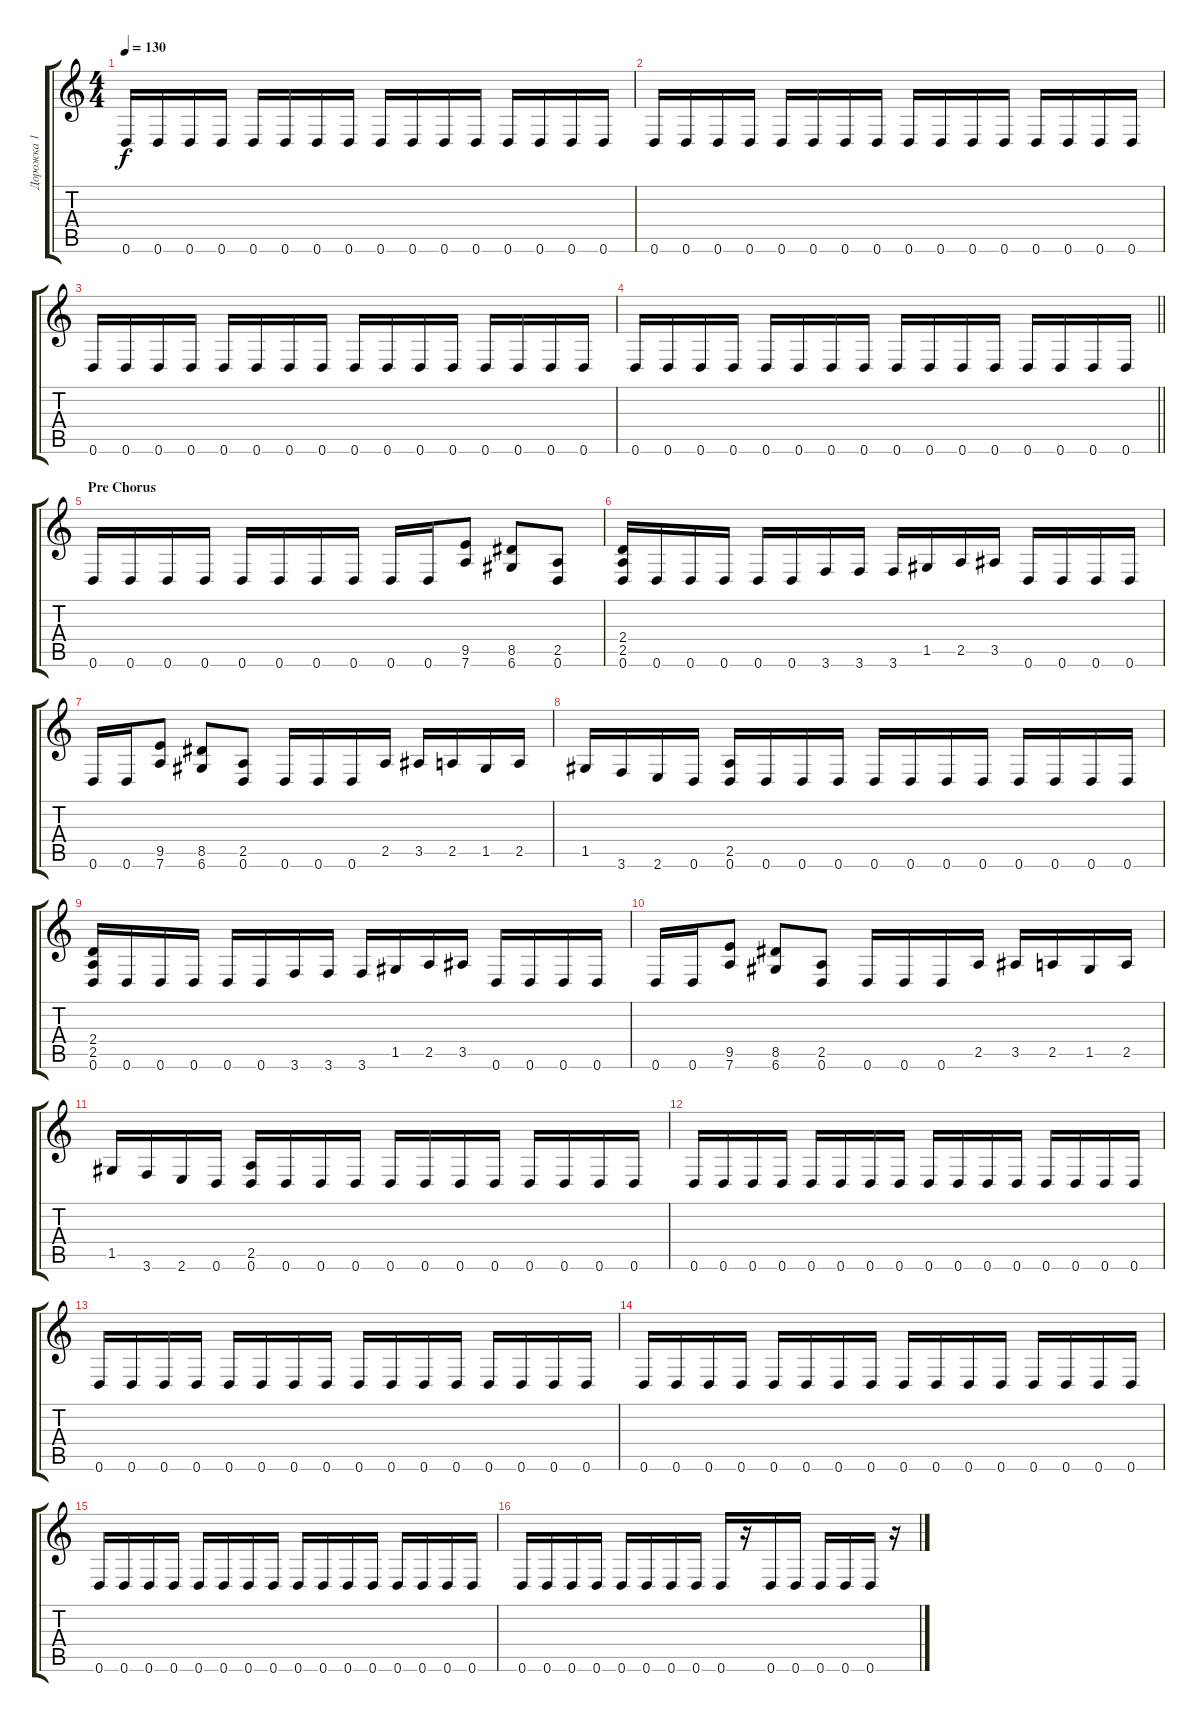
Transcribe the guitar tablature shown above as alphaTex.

\track ("Дорожка 1" "Дорожка 1") {instrument distortionguitar}
\staff {score tabs}
\tuning (D4 A3 F3 C3 G2 D2) {hide}
\ts (4 4)
\tempo 130
\clef g2
\ks c
0.6.16{dy f} 0.6.16 0.6.16 0.6.16 0.6.16 0.6.16 0.6.16 0.6.16 0.6.16 0.6.16 0.6.16 0.6.16 0.6.16 0.6.16 0.6.16 0.6.16 |
0.6.16 0.6.16 0.6.16 0.6.16 0.6.16 0.6.16 0.6.16 0.6.16 0.6.16 0.6.16 0.6.16 0.6.16 0.6.16 0.6.16 0.6.16 0.6.16 |
0.6.16 0.6.16 0.6.16 0.6.16 0.6.16 0.6.16 0.6.16 0.6.16 0.6.16 0.6.16 0.6.16 0.6.16 0.6.16 0.6.16 0.6.16 0.6.16 |
\barLineRight lightlight
0.6.16 0.6.16 0.6.16 0.6.16 0.6.16 0.6.16 0.6.16 0.6.16 0.6.16 0.6.16 0.6.16 0.6.16 0.6.16 0.6.16 0.6.16 0.6.16 |
\section ("" "Pre Chorus")
0.6.16 0.6.16 0.6.16 0.6.16 0.6.16 0.6.16 0.6.16 0.6.16 0.6.16 0.6.16 (9.5 7.6).8 (8.5 6.6).8 (2.5 0.6).8 |
(2.4 2.5 0.6).16 0.6.16 0.6.16 0.6.16 0.6.16 0.6.16 3.6.16 3.6.16 3.6.16 1.5.16 2.5.16 3.5.16 0.6.16 0.6.16 0.6.16 0.6.16 |
0.6.16 0.6.16 (9.5 7.6).8 (8.5 6.6).8 (2.5 0.6).8 0.6.16 0.6.16 0.6.16 2.5.16 3.5.16 2.5.16 1.5.16 2.5.16 |
1.5.16 3.6.16 2.6.16 0.6.16 (2.5 0.6).16 0.6.16 0.6.16 0.6.16 0.6.16 0.6.16 0.6.16 0.6.16 0.6.16 0.6.16 0.6.16 0.6.16 |
(2.4 2.5 0.6).16 0.6.16 0.6.16 0.6.16 0.6.16 0.6.16 3.6.16 3.6.16 3.6.16 1.5.16 2.5.16 3.5.16 0.6.16 0.6.16 0.6.16 0.6.16 |
0.6.16 0.6.16 (9.5 7.6).8 (8.5 6.6).8 (2.5 0.6).8 0.6.16 0.6.16 0.6.16 2.5.16 3.5.16 2.5.16 1.5.16 2.5.16 |
1.5.16 3.6.16 2.6.16 0.6.16 (2.5 0.6).16 0.6.16 0.6.16 0.6.16 0.6.16 0.6.16 0.6.16 0.6.16 0.6.16 0.6.16 0.6.16 0.6.16 |
0.6.16 0.6.16 0.6.16 0.6.16 0.6.16 0.6.16 0.6.16 0.6.16 0.6.16 0.6.16 0.6.16 0.6.16 0.6.16 0.6.16 0.6.16 0.6.16 |
0.6.16 0.6.16 0.6.16 0.6.16 0.6.16 0.6.16 0.6.16 0.6.16 0.6.16 0.6.16 0.6.16 0.6.16 0.6.16 0.6.16 0.6.16 0.6.16 |
0.6.16 0.6.16 0.6.16 0.6.16 0.6.16 0.6.16 0.6.16 0.6.16 0.6.16 0.6.16 0.6.16 0.6.16 0.6.16 0.6.16 0.6.16 0.6.16 |
0.6.16 0.6.16 0.6.16 0.6.16 0.6.16 0.6.16 0.6.16 0.6.16 0.6.16 0.6.16 0.6.16 0.6.16 0.6.16 0.6.16 0.6.16 0.6.16 |
0.6.16 0.6.16 0.6.16 0.6.16 0.6.16 0.6.16 0.6.16 0.6.16 0.6.16 r.16 0.6.16 0.6.16 0.6.16 0.6.16 0.6.16 r.16
